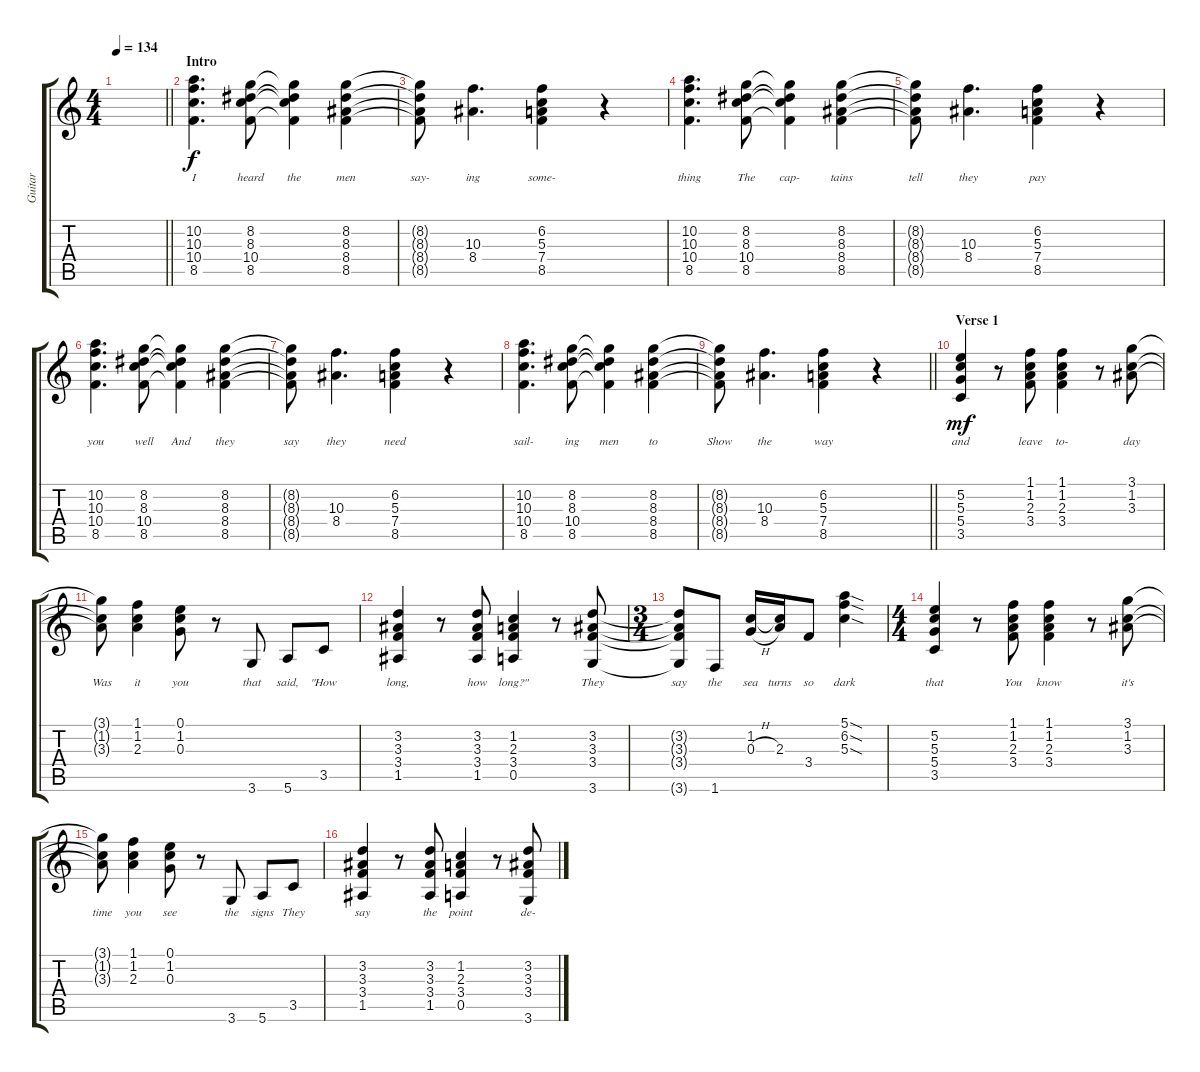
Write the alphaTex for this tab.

\track ("Guitar" "Guitar") {solo instrument electricguitarclean}
\staff {score tabs}
\tuning (E4 B3 G3 D3 A2 E2) {hide}
\ts (4 4)
\tempo 134
\clef g2
\barLineRight lightlight
\ks c
|
\section ("" "Intro")
(10.2 10.3 10.4 8.5).4{d lyrics (0 "I") lyrics (1 "") lyrics (2 "") lyrics (3 "") lyrics (4 "")} (8.2 8.3 10.4 8.5).8{lyrics (0 "heard") lyrics (1 "") lyrics (2 "") lyrics (3 "") lyrics (4 "")} (8.2{t} 8.3{t} 10.4{t} 8.5{t}).4{lyrics (0 "the") lyrics (1 "") lyrics (2 "") lyrics (3 "") lyrics (4 "")} (8.2 8.3 8.4 8.5).4{lyrics (0 "men") lyrics (1 "") lyrics (2 "") lyrics (3 "") lyrics (4 "")} |
(8.2{t} 8.3{t} 8.4{t} 8.5{t}).8{lyrics (0 "say-") lyrics (1 "") lyrics (2 "") lyrics (3 "") lyrics (4 "")} (10.3 8.4).4{d lyrics (0 "ing") lyrics (1 "") lyrics (2 "") lyrics (3 "") lyrics (4 "")} (6.2 5.3 7.4 8.5).4{lyrics (0 "some-") lyrics (1 "") lyrics (2 "") lyrics (3 "") lyrics (4 "")} r.4 |
(10.2 10.3 10.4 8.5).4{d lyrics (0 "thing") lyrics (1 "") lyrics (2 "") lyrics (3 "") lyrics (4 "")} (8.2 8.3 10.4 8.5).8{lyrics (0 "The") lyrics (1 "") lyrics (2 "") lyrics (3 "") lyrics (4 "")} (8.2{t} 8.3{t} 10.4{t} 8.5{t}).4{lyrics (0 "cap-") lyrics (1 "") lyrics (2 "") lyrics (3 "") lyrics (4 "")} (8.2 8.3 8.4 8.5).4{lyrics (0 "tains") lyrics (1 "") lyrics (2 "") lyrics (3 "") lyrics (4 "")} |
(8.2{t} 8.3{t} 8.4{t} 8.5{t}).8{lyrics (0 "tell") lyrics (1 "") lyrics (2 "") lyrics (3 "") lyrics (4 "")} (10.3 8.4).4{d lyrics (0 "they") lyrics (1 "") lyrics (2 "") lyrics (3 "") lyrics (4 "")} (6.2 5.3 7.4 8.5).4{lyrics (0 "pay") lyrics (1 "") lyrics (2 "") lyrics (3 "") lyrics (4 "")} r.4 |
(10.2 10.3 10.4 8.5).4{d lyrics (0 "you") lyrics (1 "") lyrics (2 "") lyrics (3 "") lyrics (4 "")} (8.2 8.3 10.4 8.5).8{lyrics (0 "well") lyrics (1 "") lyrics (2 "") lyrics (3 "") lyrics (4 "")} (8.2{t} 8.3{t} 10.4{t} 8.5{t}).4{lyrics (0 "And") lyrics (1 "") lyrics (2 "") lyrics (3 "") lyrics (4 "")} (8.2 8.3 8.4 8.5).4{lyrics (0 "they") lyrics (1 "") lyrics (2 "") lyrics (3 "") lyrics (4 "")} |
(8.2{t} 8.3{t} 8.4{t} 8.5{t}).8{lyrics (0 "say") lyrics (1 "") lyrics (2 "") lyrics (3 "") lyrics (4 "")} (10.3 8.4).4{d lyrics (0 "they") lyrics (1 "") lyrics (2 "") lyrics (3 "") lyrics (4 "")} (6.2 5.3 7.4 8.5).4{lyrics (0 "need") lyrics (1 "") lyrics (2 "") lyrics (3 "") lyrics (4 "")} r.4 |
(10.2 10.3 10.4 8.5).4{d lyrics (0 "sail-") lyrics (1 "") lyrics (2 "") lyrics (3 "") lyrics (4 "")} (8.2 8.3 10.4 8.5).8{lyrics (0 "ing") lyrics (1 "") lyrics (2 "") lyrics (3 "") lyrics (4 "")} (8.2{t} 8.3{t} 10.4{t} 8.5{t}).4{lyrics (0 "men") lyrics (1 "") lyrics (2 "") lyrics (3 "") lyrics (4 "")} (8.2 8.3 8.4 8.5).4{lyrics (0 "to") lyrics (1 "") lyrics (2 "") lyrics (3 "") lyrics (4 "")} |
\barLineRight lightlight
(8.2{t} 8.3{t} 8.4{t} 8.5{t}).8{lyrics (0 "Show") lyrics (1 "") lyrics (2 "") lyrics (3 "") lyrics (4 "")} (10.3 8.4).4{d lyrics (0 "the") lyrics (1 "") lyrics (2 "") lyrics (3 "") lyrics (4 "")} (6.2 5.3 7.4 8.5).4{lyrics (0 "way") lyrics (1 "") lyrics (2 "") lyrics (3 "") lyrics (4 "")} r.4 |
\section ("" "Verse 1")
(5.2 5.3 5.4 3.5).4{lyrics (0 "and") lyrics (1 "") lyrics (2 "") lyrics (3 "") lyrics (4 "") dy mf instrument electricguitarclean} r.8 (1.1 1.2 2.3 3.4).8{lyrics (0 "leave") lyrics (1 "") lyrics (2 "") lyrics (3 "") lyrics (4 "")} (1.1 1.2 2.3 3.4).4{lyrics (0 "to-") lyrics (1 "") lyrics (2 "") lyrics (3 "") lyrics (4 "")} r.8 (3.1 1.2 3.3).8{lyrics (0 "day") lyrics (1 "") lyrics (2 "") lyrics (3 "") lyrics (4 "")} |
(3.1{t} 1.2{t} 3.3{t}).8{lyrics (0 "Was") lyrics (1 "") lyrics (2 "") lyrics (3 "") lyrics (4 "")} (1.1 1.2 2.3).4{lyrics (0 "it") lyrics (1 "") lyrics (2 "") lyrics (3 "") lyrics (4 "")} (0.1 1.2 0.3).8{lyrics (0 "you") lyrics (1 "") lyrics (2 "") lyrics (3 "") lyrics (4 "")} r.8 3.6.8{lyrics (0 "that") lyrics (1 "") lyrics (2 "") lyrics (3 "") lyrics (4 "")} 5.6.8{lyrics (0 "said,") lyrics (1 "") lyrics (2 "") lyrics (3 "") lyrics (4 "")} 3.5.8{lyrics (0 "\"How") lyrics (1 "") lyrics (2 "") lyrics (3 "") lyrics (4 "")} |
(3.2 3.3 3.4 1.5).4{lyrics (0 "long,") lyrics (1 "") lyrics (2 "") lyrics (3 "") lyrics (4 "")} r.8 (3.2 3.3 3.4 1.5).8{lyrics (0 "how") lyrics (1 "") lyrics (2 "") lyrics (3 "") lyrics (4 "")} (1.2 2.3 3.4 0.5).4{lyrics (0 "long?\"") lyrics (1 "") lyrics (2 "") lyrics (3 "") lyrics (4 "")} r.8 (3.2 3.3 3.4 3.6).8{lyrics (0 "They") lyrics (1 "") lyrics (2 "") lyrics (3 "") lyrics (4 "")} |
\ts (3 4)
(3.2{t} 3.3{t} 3.4{t} 3.6{t}).8{lyrics (0 "say") lyrics (1 "") lyrics (2 "") lyrics (3 "") lyrics (4 "")} 1.6.8{lyrics (0 "the") lyrics (1 "") lyrics (2 "") lyrics (3 "") lyrics (4 "")} (1.2 0.3{h}).16{lyrics (0 "sea") lyrics (1 "") lyrics (2 "") lyrics (3 "") lyrics (4 "")} (1.2{t} 2.3).16{lyrics (0 "turns") lyrics (1 "") lyrics (2 "") lyrics (3 "") lyrics (4 "")} 3.4.8{lyrics (0 "so") lyrics (1 "") lyrics (2 "") lyrics (3 "") lyrics (4 "")} (5.1{sod} 6.2{sod} 5.3{sod}).4{lyrics (0 "dark") lyrics (1 "") lyrics (2 "") lyrics (3 "") lyrics (4 "")} |
\ts (4 4)
(5.2 5.3 5.4 3.5).4{lyrics (0 "that") lyrics (1 "") lyrics (2 "") lyrics (3 "") lyrics (4 "")} r.8 (1.1 1.2 2.3 3.4).8{lyrics (0 "You") lyrics (1 "") lyrics (2 "") lyrics (3 "") lyrics (4 "")} (1.1 1.2 2.3 3.4).4{lyrics (0 "know") lyrics (1 "") lyrics (2 "") lyrics (3 "") lyrics (4 "")} r.8 (3.1 1.2 3.3).8{lyrics (0 "it's") lyrics (1 "") lyrics (2 "") lyrics (3 "") lyrics (4 "")} |
(3.1{t} 1.2{t} 3.3{t}).8{lyrics (0 "time") lyrics (1 "") lyrics (2 "") lyrics (3 "") lyrics (4 "")} (1.1 1.2 2.3).4{lyrics (0 "you") lyrics (1 "") lyrics (2 "") lyrics (3 "") lyrics (4 "")} (0.1 1.2 0.3).8{lyrics (0 "see") lyrics (1 "") lyrics (2 "") lyrics (3 "") lyrics (4 "")} r.8 3.6.8{lyrics (0 "the") lyrics (1 "") lyrics (2 "") lyrics (3 "") lyrics (4 "")} 5.6.8{lyrics (0 "signs") lyrics (1 "") lyrics (2 "") lyrics (3 "") lyrics (4 "")} 3.5.8{lyrics (0 "They") lyrics (1 "") lyrics (2 "") lyrics (3 "") lyrics (4 "")} |
(3.2 3.3 3.4 1.5).4{lyrics (0 "say") lyrics (1 "") lyrics (2 "") lyrics (3 "") lyrics (4 "")} r.8 (3.2 3.3 3.4 1.5).8{lyrics (0 "the") lyrics (1 "") lyrics (2 "") lyrics (3 "") lyrics (4 "")} (1.2 2.3 3.4 0.5).4{lyrics (0 "point") lyrics (1 "") lyrics (2 "") lyrics (3 "") lyrics (4 "")} r.8 (3.2 3.3 3.4 3.6).8{lyrics (0 "de-") lyrics (1 "") lyrics (2 "") lyrics (3 "") lyrics (4 "")}
